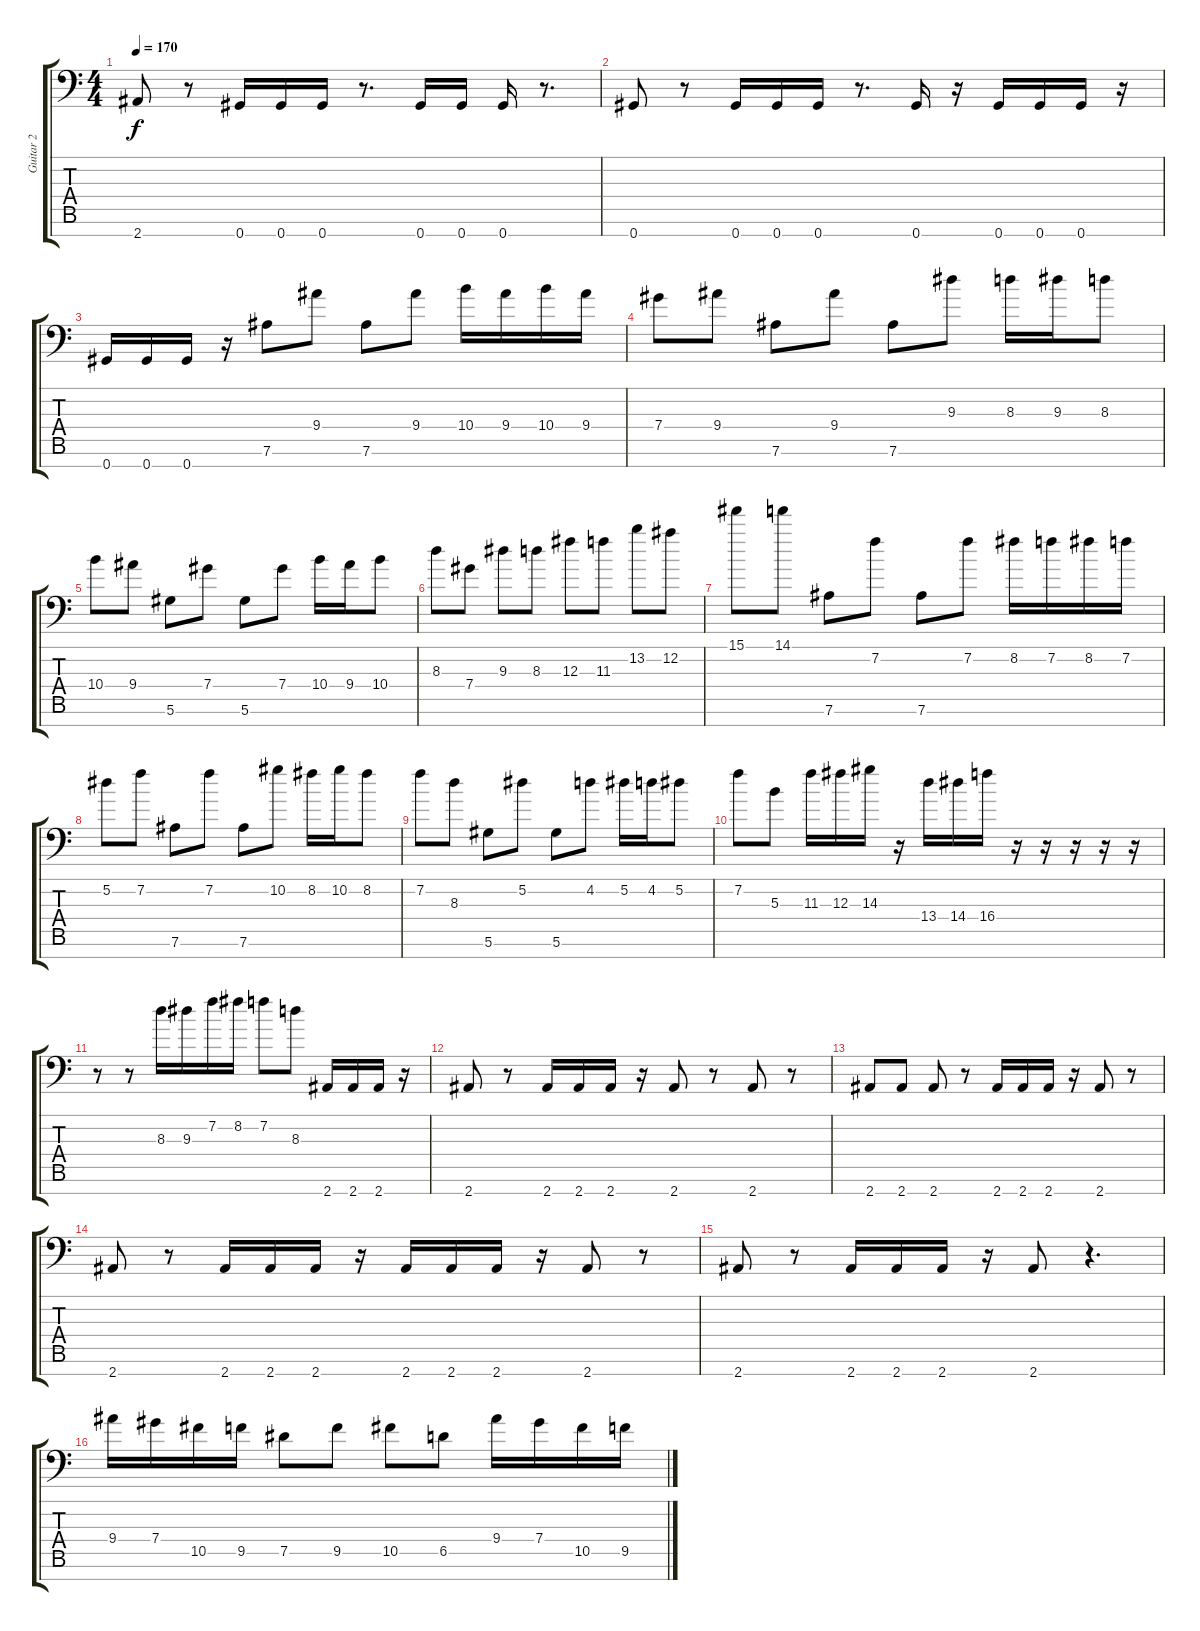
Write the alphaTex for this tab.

\track ("Guitar 2" "Guitar 2") {instrument distortionguitar}
\staff {score tabs}
\tuning (Eb4 Bb3 Gb3 Db3 Ab2 Eb2 Ab1) {hide}
\ts (4 4)
\tempo 170
\clef f4
\ks c
2.7.8{dy f} r.8 0.7.16 0.7.16 0.7.16 r.8{d} 0.7.16 0.7.16 0.7.16 r.8{d} |
0.7.8 r.8 0.7.16 0.7.16 0.7.16 r.8{d} 0.7.16 r.16 0.7.16 0.7.16 0.7.16 r.16 |
0.7.16 0.7.16 0.7.16 r.16 7.6.8 9.4.8 7.6.8 9.4.8 10.4.16 9.4.16 10.4.16 9.4.16 |
7.4.8 9.4.8 7.6.8 9.4.8 7.6.8 9.3.8 8.3.16 9.3.16 8.3.8 |
10.4.8 9.4.8 5.6.8 7.4.8 5.6.8 7.4.8 10.4.16 9.4.16 10.4.8 |
8.3.8 7.4.8 9.3.8 8.3.8 12.3.8 11.3.8 13.2.8 12.2.8 |
15.1.8 14.1.8 7.6.8 7.2.8 7.6.8 7.2.8 8.2.16 7.2.16 8.2.16 7.2.16 |
5.2.8 7.2.8 7.6.8 7.2.8 7.6.8 10.2.8 8.2.16 10.2.16 8.2.8 |
7.2.8 8.3.8 5.6.8 5.2.8 5.6.8 4.2.8 5.2.16 4.2.16 5.2.8 |
7.2.8 5.3.8 11.3.16 12.3.16 14.3.16 r.16 13.4.16 14.4.16 16.4.16 r.16 r.16 r.16 r.16 r.16 |
r.8 r.8 8.3.16 9.3.16 7.2.16 8.2.16 7.2.8 8.3.8 2.7.16 2.7.16 2.7.16 r.16 |
2.7.8 r.8 2.7.16 2.7.16 2.7.16 r.16 2.7.8 r.8 2.7.8 r.8 |
2.7.8 2.7.8 2.7.8 r.8 2.7.16 2.7.16 2.7.16 r.16 2.7.8 r.8 |
2.7.8 r.8 2.7.16 2.7.16 2.7.16 r.16 2.7.16 2.7.16 2.7.16 r.16 2.7.8 r.8 |
2.7.8 r.8 2.7.16 2.7.16 2.7.16 r.16 2.7.8 r.4{d} |
9.4.16 7.4.16 10.5.16 9.5.16 7.5.8 9.5.8 10.5.8 6.5.8 9.4.16 7.4.16 10.5.16 9.5.16
